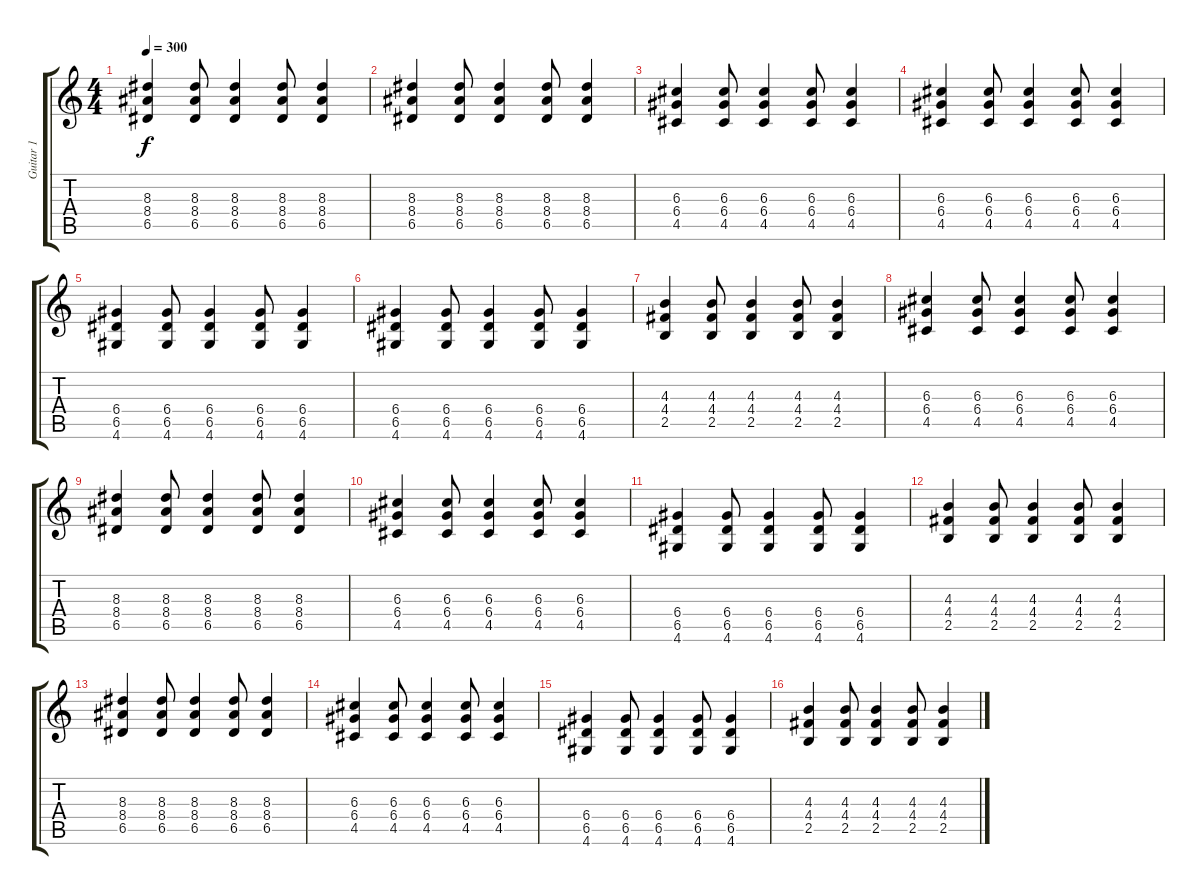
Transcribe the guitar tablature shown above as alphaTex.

\track ("Guitar 1" "Guitar 1") {instrument distortionguitar}
\staff {score tabs}
\tuning (E4 B3 G3 D3 A2 E2) {hide}
\ts (4 4)
\tempo 300
\clef g2
\ks c
(8.3 8.4 6.5).4{dy f} (8.3 8.4 6.5).8 (8.3 8.4 6.5).4 (8.3 8.4 6.5).8 (8.3 8.4 6.5).4 |
(8.3 8.4 6.5).4 (8.3 8.4 6.5).8 (8.3 8.4 6.5).4 (8.3 8.4 6.5).8 (8.3 8.4 6.5).4 |
(6.3 6.4 4.5).4 (6.3 6.4 4.5).8 (6.3 6.4 4.5).4 (6.3 6.4 4.5).8 (6.3 6.4 4.5).4 |
(6.3 6.4 4.5).4 (6.3 6.4 4.5).8 (6.3 6.4 4.5).4 (6.3 6.4 4.5).8 (6.3 6.4 4.5).4 |
(6.4 6.5 4.6).4 (6.4 6.5 4.6).8 (6.4 6.5 4.6).4 (6.4 6.5 4.6).8 (6.4 6.5 4.6).4 |
(6.4 6.5 4.6).4 (6.4 6.5 4.6).8 (6.4 6.5 4.6).4 (6.4 6.5 4.6).8 (6.4 6.5 4.6).4 |
(4.3 4.4 2.5).4 (4.3 4.4 2.5).8 (4.3 4.4 2.5).4 (4.3 4.4 2.5).8 (4.3 4.4 2.5).4 |
(6.3 6.4 4.5).4 (6.3 6.4 4.5).8 (6.3 6.4 4.5).4 (6.3 6.4 4.5).8 (6.3 6.4 4.5).4 |
(8.3 8.4 6.5).4 (8.3 8.4 6.5).8 (8.3 8.4 6.5).4 (8.3 8.4 6.5).8 (8.3 8.4 6.5).4 |
(6.3 6.4 4.5).4 (6.3 6.4 4.5).8 (6.3 6.4 4.5).4 (6.3 6.4 4.5).8 (6.3 6.4 4.5).4 |
(6.4 6.5 4.6).4 (6.4 6.5 4.6).8 (6.4 6.5 4.6).4 (6.4 6.5 4.6).8 (6.4 6.5 4.6).4 |
(4.3 4.4 2.5).4 (4.3 4.4 2.5).8 (4.3 4.4 2.5).4 (4.3 4.4 2.5).8 (4.3 4.4 2.5).4 |
(8.3 8.4 6.5).4 (8.3 8.4 6.5).8 (8.3 8.4 6.5).4 (8.3 8.4 6.5).8 (8.3 8.4 6.5).4 |
(6.3 6.4 4.5).4 (6.3 6.4 4.5).8 (6.3 6.4 4.5).4 (6.3 6.4 4.5).8 (6.3 6.4 4.5).4 |
(6.4 6.5 4.6).4 (6.4 6.5 4.6).8 (6.4 6.5 4.6).4 (6.4 6.5 4.6).8 (6.4 6.5 4.6).4 |
(4.3 4.4 2.5).4 (4.3 4.4 2.5).8 (4.3 4.4 2.5).4 (4.3 4.4 2.5).8 (4.3 4.4 2.5).4
